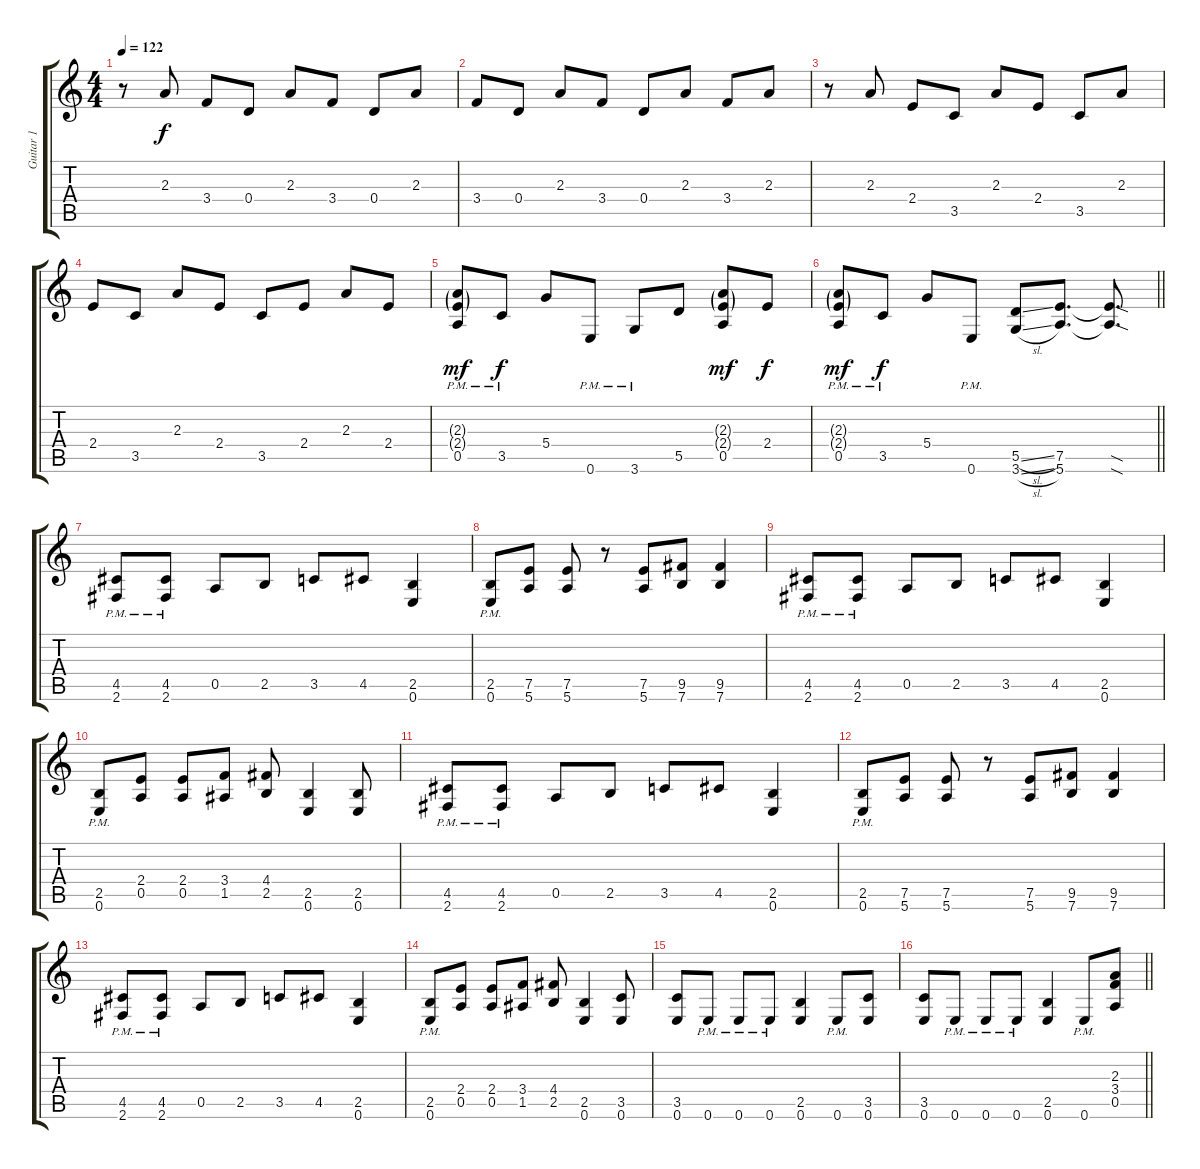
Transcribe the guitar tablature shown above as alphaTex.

\track ("Guitar 1" "Guitar 1") {instrument distortionguitar}
\staff {score tabs}
\tuning (E4 B3 G3 D3 A2 E2) {hide}
\ts (4 4)
\tempo 122
\clef g2
\ks c
r.8{dy f instrument electricguitarclean} 2.3.8 3.4.8 0.4.8 2.3.8 3.4.8 0.4.8 2.3.8 |
3.4.8 0.4.8 2.3.8 3.4.8 0.4.8 2.3.8 3.4.8 2.3.8 |
r.8 2.3.8 2.4.8 3.5.8 2.3.8 2.4.8 3.5.8 2.3.8 |
2.4.8 3.5.8 2.3.8 2.4.8 3.5.8 2.4.8 2.3.8 2.4.8 |
(2.3{g} 2.4{g} 0.5{pm}).8{dy mf instrument distortionguitar} 3.5{pm}.8{dy f} 5.4.8 0.6{pm}.8 3.6{pm}.8 5.5.8 (2.3{g} 2.4{g} 0.5).8{dy mf} 2.4.8{dy f} |
\barLineRight lightlight
(2.3{g} 2.4{g} 0.5{pm}).8{dy mf} 3.5{pm}.8{dy f} 5.4.8 0.6{pm}.8 (5.5{sl} 3.6{sl}).8 (7.5 5.6).8{d} (7.5{sod t} 5.6{sod t}).8{d} |
(4.5{pm} 2.6{pm}).8 (4.5{pm} 2.6{pm}).8 0.5.8 2.5.8 3.5.8 4.5.8 (2.5 0.6).4 |
(2.5{pm} 0.6{pm}).8 (7.5 5.6).8 (7.5 5.6).8 r.8 (7.5 5.6).8 (9.5 7.6).8 (9.5 7.6).4 |
(4.5{pm} 2.6{pm}).8 (4.5{pm} 2.6{pm}).8 0.5.8 2.5.8 3.5.8 4.5.8 (2.5 0.6).4 |
(2.5{pm} 0.6{pm}).8 (2.4 0.5).8 (2.4 0.5).8 (3.4 1.5).8 (4.4 2.5).8 (2.5 0.6).4 (2.5 0.6).8 |
(4.5{pm} 2.6{pm}).8 (4.5{pm} 2.6{pm}).8 0.5.8 2.5.8 3.5.8 4.5.8 (2.5 0.6).4 |
(2.5{pm} 0.6{pm}).8 (7.5 5.6).8 (7.5 5.6).8 r.8 (7.5 5.6).8 (9.5 7.6).8 (9.5 7.6).4 |
(4.5{pm} 2.6{pm}).8 (4.5{pm} 2.6{pm}).8 0.5.8 2.5.8 3.5.8 4.5.8 (2.5 0.6).4 |
(2.5{pm} 0.6{pm}).8 (2.4 0.5).8 (2.4 0.5).8 (3.4 1.5).8 (4.4 2.5).8 (2.5 0.6).4 (3.5 0.6).8 |
(3.5 0.6).8 0.6{pm}.8 0.6{pm}.8 0.6{pm}.8 (2.5 0.6).4 0.6{pm}.8 (3.5 0.6).8 |
\barLineRight lightlight
(3.5 0.6).8 0.6{pm}.8 0.6{pm}.8 0.6{pm}.8 (2.5 0.6).4 0.6{pm}.8 (2.3 3.4 0.5).8
